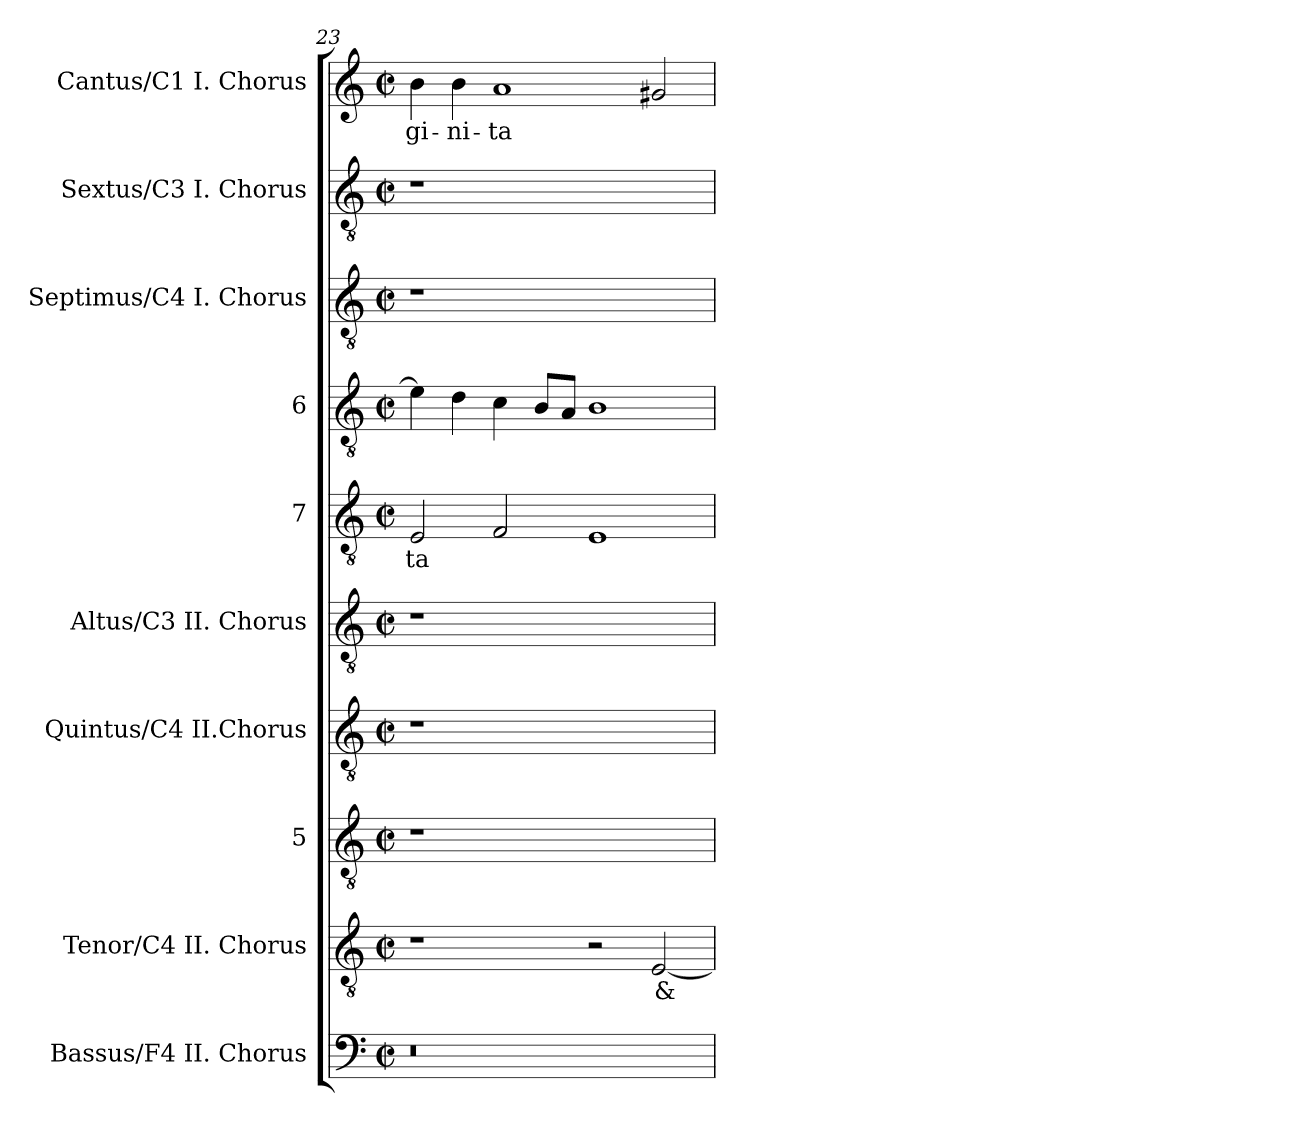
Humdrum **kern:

**kern	**kern	**text	**kern	**kern	**kern	**kern	**text	**kern	**text	**kern	**kern	**kern	**text
*part10	*part9	*part9	*part8	*part7	*part6	*part5	*part5	*part4	*part4	*part3	*part2	*part1	*part1
*staff10	*staff9	*staff9	*staff8	*staff7	*staff6	*staff5	*staff5	*staff4	*staff4	*staff3	*staff2	*staff1	*staff1
*I"Bassus/F4  II. Chorus	*I"Tenor/C4  II. Chorus	*	*I"5	*I"Quintus/C4  II.Chorus	*I"Altus/C3  II. Chorus	*I"7	*	*I"6	*	*I"Septimus/C4  I. Chorus	*I"Sextus/C3  I. Chorus	*I"Cantus/C1  I. Chorus	*
*I'B	*I'T	*	*	*	*I'A	*	*	*	*	*	*	*I'C	*
!!LO:PB:g=z
*clefF4	*clefGv2	*	*clefGv2	*clefGv2	*clefGv2	*clefGv2	*	*clefGv2	*	*clefGv2	*clefGv2	*clefG2	*
*k[]	*k[]	*	*k[]	*k[]	*k[]	*k[]	*	*k[]	*	*k[]	*k[]	*k[]	*
*C:	*C:	*	*C:	*C:	*C:	*C:	*	*C:	*	*C:	*C:	*C:	*
*M2/2	*M2/2	*	*M2/2	*M2/2	*M2/2	*M2/2	*	*M2/2	*	*M2/2	*M2/2	*M2/2	*
*met(c|)	*met(c|)	*	*met(c|)	*met(c|)	*met(c|)	*met(c|)	*	*met(c|)	*	*met(c|)	*met(c|)	*met(c|)	*
=23	=23	=23	=23	=23	=23	=23	=23	=23	=23	=23	=23	=23	=23
!	!	!	!	!	!	!	!LO:LY:b:cj	!	!LO:LY:b:cj	!	!	!	!LO:LY:b:cj
0r	1r	.	1r	1r	1r	2E/	-ta-	4e\]	--	1r	1r	4b\	-gi-
!	!	!	!	!	!	!	!	!	!LO:LY:b:cj	!	!	!	!LO:LY:b:cj
.	.	.	.	.	.	.	.	4d\	--	.	.	4b\	-ni-
!	!	!	!	!	!	!	!LO:LY:b:cj	!	!LO:LY:b:cj	!	!	!	!LO:LY:b:cj
.	.	.	.	.	.	2F/	--	4c\	--	.	.	1a	-ta-
!	!	!	!	!	!	!	!	!	!LO:LY:b:cj	!	!	!	!
.	.	.	.	.	.	.	.	8B/L	--	.	.	.	.
!	!	!	!	!	!	!	!	!	!LO:LY:b:cj	!	!	!	!
.	.	.	.	.	.	.	.	8A/J	--	.	.	.	.
!	!	!	!	!	!	!	!LO:LY:b:cj	!	!LO:LY:b:cj	!	!	!	!
.	2r	.	1ryy	1ryy	1ryy	1E	--	1B	--	1ryy	1ryy	.	.
!	!	!LO:LY:b:cj	!	!	!	!	!	!	!	!	!	!	!LO:LY:b:cj
.	[<2E/	&	.	.	.	.	.	.	.	.	.	2g#X/	--
=	=	=	=	=	=	=	=	=	=	=	=	=	=
*-	*-	*-	*-	*-	*-	*-	*-	*-	*-	*-	*-	*-	*-
